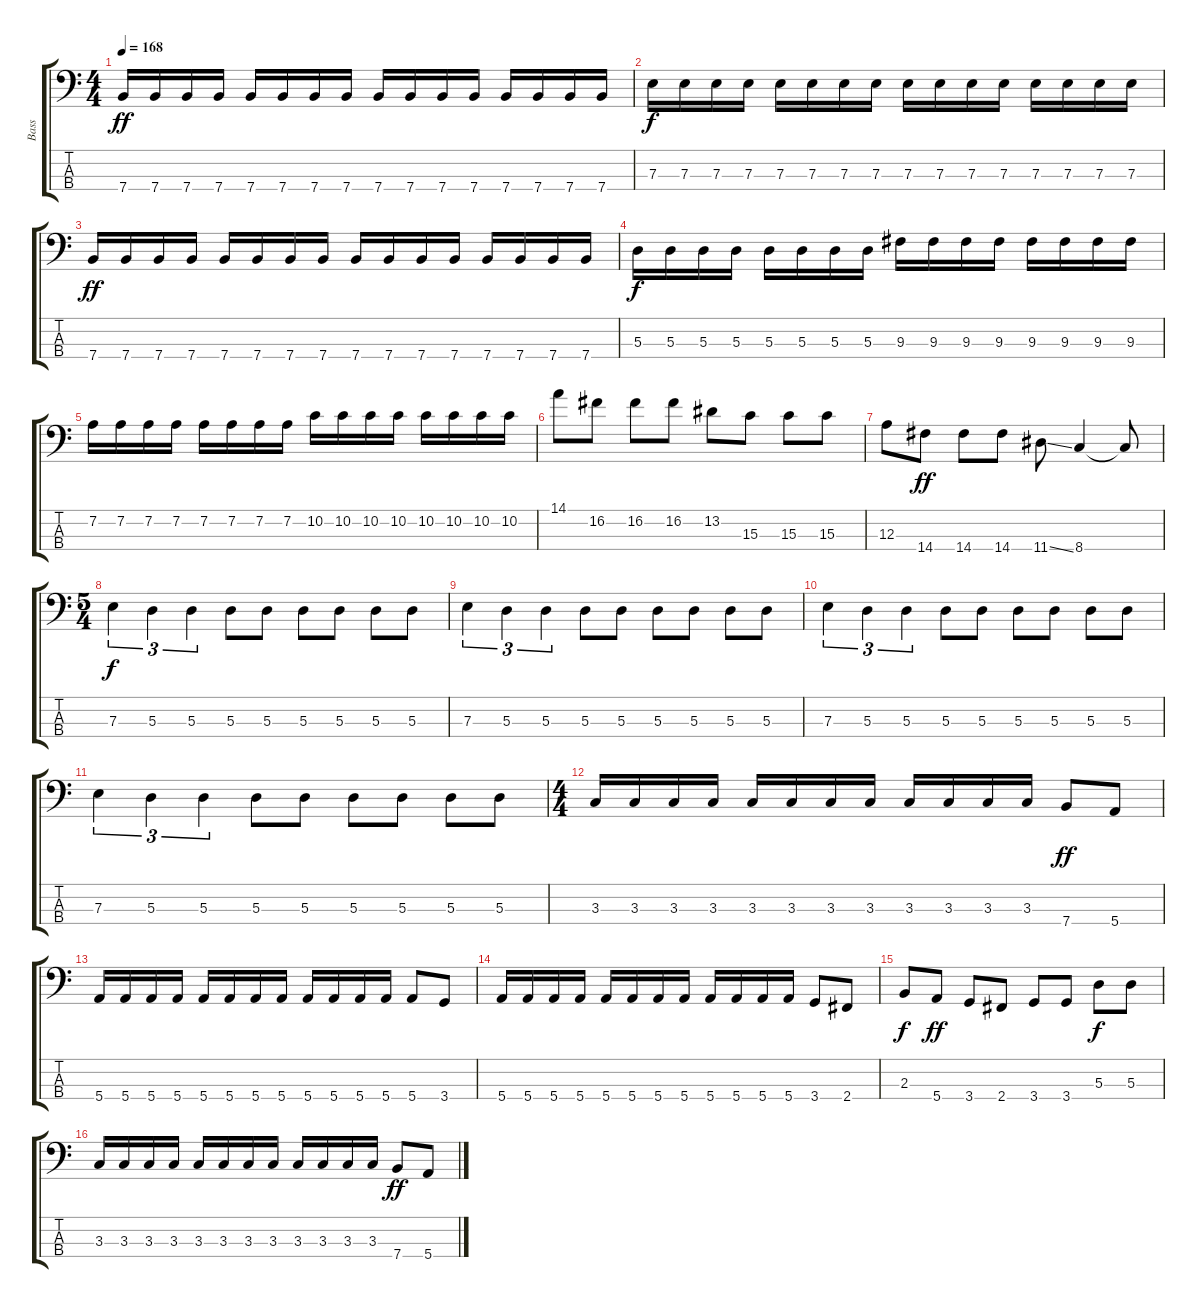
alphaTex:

\track ("Bass" "Bass") {instrument electricbasspick}
\staff {score tabs}
\tuning (G2 D2 A1 E1) {hide}
\ts (4 4)
\tempo 168
\clef f4
\ks c
7.4.16{dy ff} 7.4.16 7.4.16 7.4.16 7.4.16 7.4.16 7.4.16 7.4.16 7.4.16 7.4.16 7.4.16 7.4.16 7.4.16 7.4.16 7.4.16 7.4.16 |
7.3.16{dy f} 7.3.16 7.3.16 7.3.16 7.3.16 7.3.16 7.3.16 7.3.16 7.3.16 7.3.16 7.3.16 7.3.16 7.3.16 7.3.16 7.3.16 7.3.16 |
7.4.16{dy ff} 7.4.16 7.4.16 7.4.16 7.4.16 7.4.16 7.4.16 7.4.16 7.4.16 7.4.16 7.4.16 7.4.16 7.4.16 7.4.16 7.4.16 7.4.16 |
5.3.16{dy f} 5.3.16 5.3.16 5.3.16 5.3.16 5.3.16 5.3.16 5.3.16 9.3.16 9.3.16 9.3.16 9.3.16 9.3.16 9.3.16 9.3.16 9.3.16 |
7.2.16 7.2.16 7.2.16 7.2.16 7.2.16 7.2.16 7.2.16 7.2.16 10.2.16 10.2.16 10.2.16 10.2.16 10.2.16 10.2.16 10.2.16 10.2.16 |
14.1.8 16.2.8 16.2.8 16.2.8 13.2.8 15.3.8 15.3.8 15.3.8 |
12.3.8 14.4.8{dy ff} 14.4.8 14.4.8 11.4{ss}.8 8.4.4 8.4{t}.8 |
\ts (5 4)
7.3.4{tu (3 2) dy f} 5.3.4{tu (3 2)} 5.3.4{tu (3 2)} 5.3.8 5.3.8 5.3.8 5.3.8 5.3.8 5.3.8 |
7.3.4{tu (3 2)} 5.3.4{tu (3 2)} 5.3.4{tu (3 2)} 5.3.8 5.3.8 5.3.8 5.3.8 5.3.8 5.3.8 |
7.3.4{tu (3 2)} 5.3.4{tu (3 2)} 5.3.4{tu (3 2)} 5.3.8 5.3.8 5.3.8 5.3.8 5.3.8 5.3.8 |
7.3.4{tu (3 2)} 5.3.4{tu (3 2)} 5.3.4{tu (3 2)} 5.3.8 5.3.8 5.3.8 5.3.8 5.3.8 5.3.8 |
\ts (4 4)
3.3.16 3.3.16 3.3.16 3.3.16 3.3.16 3.3.16 3.3.16 3.3.16 3.3.16 3.3.16 3.3.16 3.3.16 7.4.8{dy ff} 5.4.8 |
5.4.16 5.4.16 5.4.16 5.4.16 5.4.16 5.4.16 5.4.16 5.4.16 5.4.16 5.4.16 5.4.16 5.4.16 5.4.8 3.4.8 |
5.4.16 5.4.16 5.4.16 5.4.16 5.4.16 5.4.16 5.4.16 5.4.16 5.4.16 5.4.16 5.4.16 5.4.16 3.4.8 2.4.8 |
2.3.8{dy f} 5.4.8{dy ff} 3.4.8 2.4.8 3.4.8 3.4.8 5.3.8{dy f} 5.3.8 |
3.3.16 3.3.16 3.3.16 3.3.16 3.3.16 3.3.16 3.3.16 3.3.16 3.3.16 3.3.16 3.3.16 3.3.16 7.4.8{dy ff} 5.4.8
